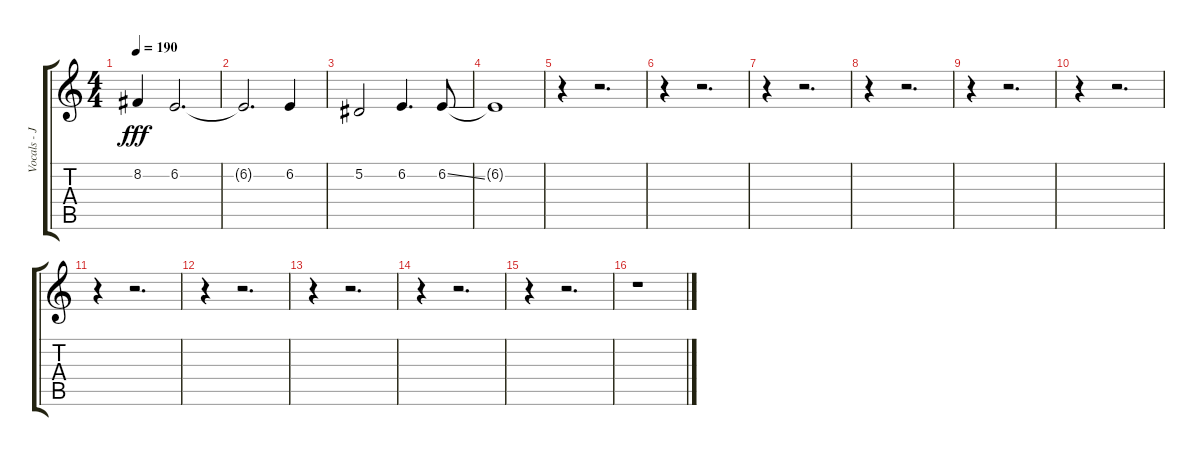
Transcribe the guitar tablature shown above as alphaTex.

\track ("Vocals - Johnny Franck" "Vocals - J") {instrument lead2sawtooth}
\staff {score tabs}
\tuning (Eb4 Bb3 Gb3 Db3 Ab2 Db2) {hide}
\ts (4 4)
\tempo 190
\clef g2
\ks c
8.2{t}.4{dy fff} 6.2.2{d} |
6.2{t}.2{d} 6.2.4 |
5.2.2 6.2.4{d} 6.2{ss}.8 |
6.2{t}.1 |
r.4 r.2{d} |
r.4 r.2{d} |
r.4 r.2{d} |
r.4 r.2{d} |
r.4 r.2{d} |
r.4 r.2{d} |
r.4 r.2{d} |
r.4 r.2{d} |
r.4 r.2{d} |
r.4 r.2{d} |
r.4 r.2{d} |
r.1
